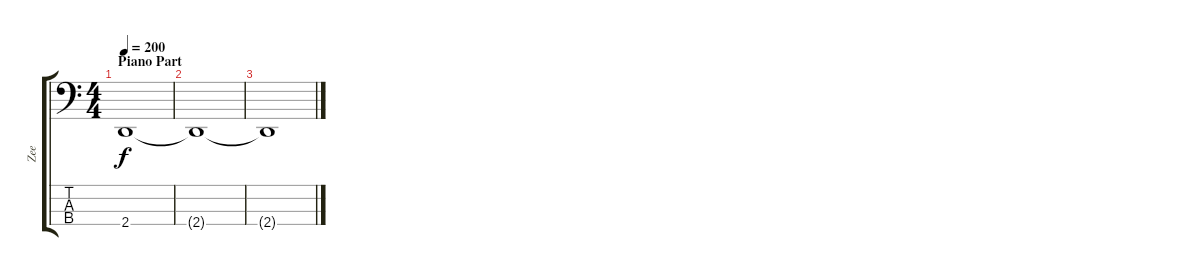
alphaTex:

\track ("Zee" "Zee") {instrument electricbassfinger}
\staff {score tabs}
\tuning (F2 C2 G1 C1) {hide}
\ts (4 4)
\section ("" "Piano Part")
\tempo 200
\clef f4
\ks c
2.4.1{dy f} |
2.4{t}.1{volume 0} |
2.4{t}.1
